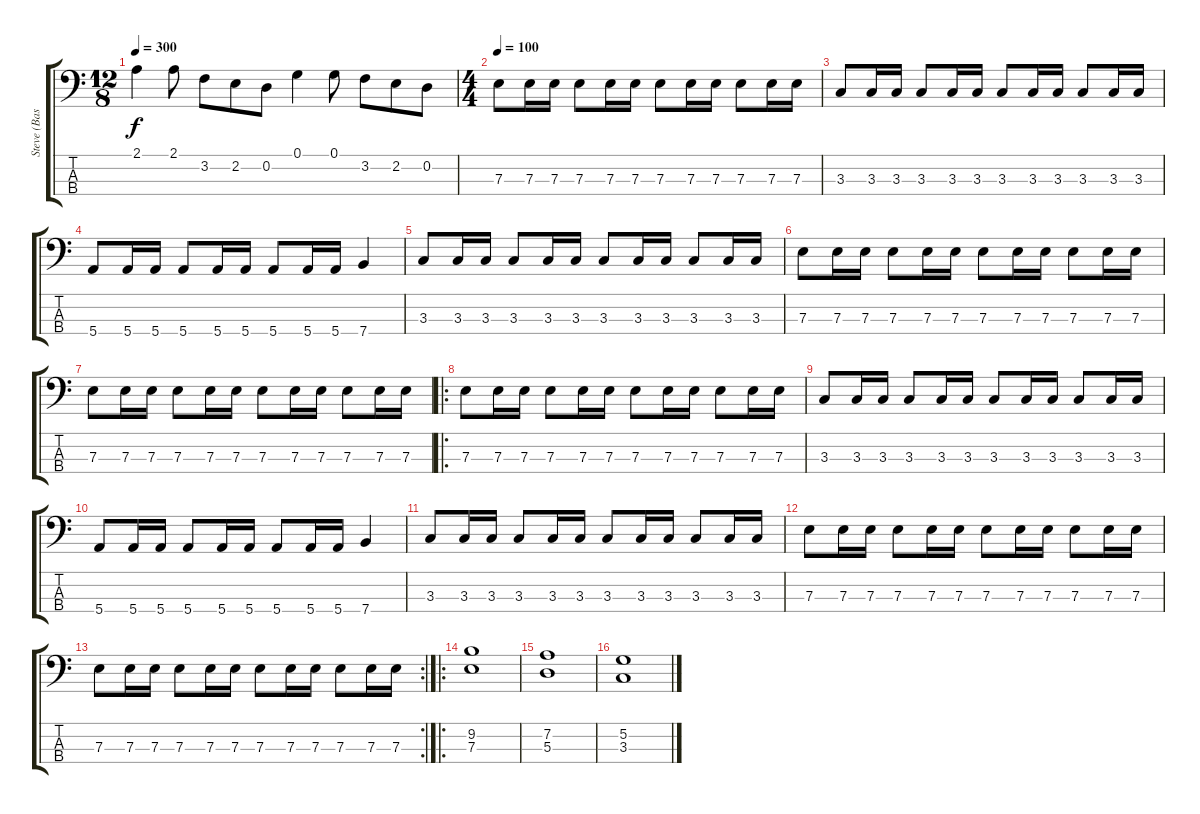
\track ("Steve (Bass)" "Steve (Bas") {instrument electricbassfinger}
\staff {score tabs}
\tuning (G2 D2 A1 E1) {hide}
\ts (12 8)
\tempo 300
\clef f4
\ks c
2.1.4{dy f} 2.1.8 3.2.8 2.2.8 0.2.8 0.1.4 0.1.8 3.2.8 2.2.8 0.2.8 |
\ts (4 4)
\tempo 100
7.3.8 7.3.16 7.3.16 7.3.8 7.3.16 7.3.16 7.3.8 7.3.16 7.3.16 7.3.8 7.3.16 7.3.16 |
3.3.8 3.3.16 3.3.16 3.3.8 3.3.16 3.3.16 3.3.8 3.3.16 3.3.16 3.3.8 3.3.16 3.3.16 |
5.4.8 5.4.16 5.4.16 5.4.8 5.4.16 5.4.16 5.4.8 5.4.16 5.4.16 7.4.4 |
3.3.8 3.3.16 3.3.16 3.3.8 3.3.16 3.3.16 3.3.8 3.3.16 3.3.16 3.3.8 3.3.16 3.3.16 |
7.3.8 7.3.16 7.3.16 7.3.8 7.3.16 7.3.16 7.3.8 7.3.16 7.3.16 7.3.8 7.3.16 7.3.16 |
7.3.8 7.3.16 7.3.16 7.3.8 7.3.16 7.3.16 7.3.8 7.3.16 7.3.16 7.3.8 7.3.16 7.3.16 |
\ro
7.3.8 7.3.16 7.3.16 7.3.8 7.3.16 7.3.16 7.3.8 7.3.16 7.3.16 7.3.8 7.3.16 7.3.16 |
3.3.8 3.3.16 3.3.16 3.3.8 3.3.16 3.3.16 3.3.8 3.3.16 3.3.16 3.3.8 3.3.16 3.3.16 |
5.4.8 5.4.16 5.4.16 5.4.8 5.4.16 5.4.16 5.4.8 5.4.16 5.4.16 7.4.4 |
3.3.8 3.3.16 3.3.16 3.3.8 3.3.16 3.3.16 3.3.8 3.3.16 3.3.16 3.3.8 3.3.16 3.3.16 |
7.3.8 7.3.16 7.3.16 7.3.8 7.3.16 7.3.16 7.3.8 7.3.16 7.3.16 7.3.8 7.3.16 7.3.16 |
\rc 2
7.3.8 7.3.16 7.3.16 7.3.8 7.3.16 7.3.16 7.3.8 7.3.16 7.3.16 7.3.8 7.3.16 7.3.16 |
\ro
(9.2 7.3).1 |
(7.2 5.3).1 |
(5.2 3.3).1
